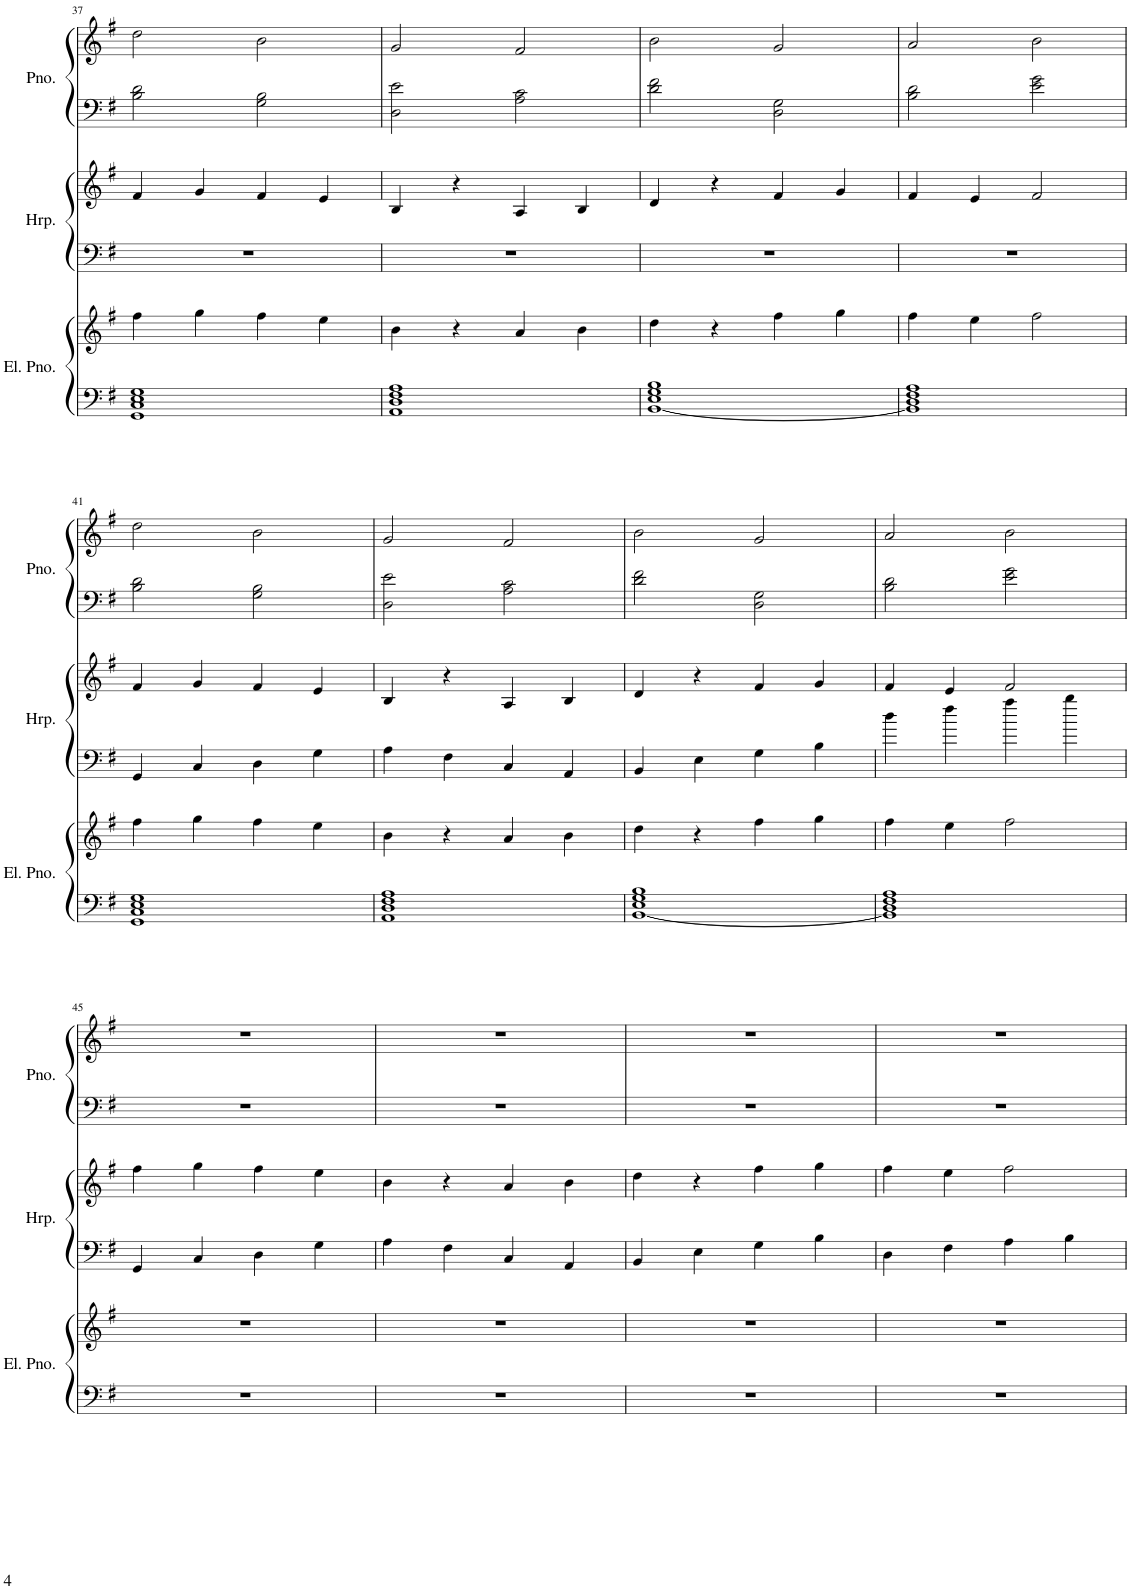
**kern	**kern	**kern	**kern	**kern	**kern
*part3	*part3	*part2	*part2	*part1	*part1
*staff6	*staff5	*staff4	*staff3	*staff2	*staff1
*I"エレクトリックピアノ	*	*I"ハープ	*	*I"Piano	*
*	*	*	*	*I'Pno.	*
!!LO:PB:g=z
*clefF4	*clefG2	*clefF4	*clefG2	*clefF4	*clefG2
*k[f#]	*k[f#]	*k[f#]	*k[f#]	*k[f#]	*k[f#]
*M4/4	*M4/4	*M4/4	*M4/4	*M4/4	*M4/4
=37	=37	=37	=37	=37	=37
1GG 1C 1E 1G	4ff#\	1r	4f#/	2B\ 2d\	2dd\
.	4gg\	.	4g/	.	.
.	4ff#\	.	4f#/	2G\ 2B\	2b\
.	4ee\	.	4e/	.	.
=38	=38	=38	=38	=38	=38
1AA 1D 1F# 1A	4b\	1r	4B/	2D\ 2e\	2g/
.	4r	.	4r	.	.
.	4a/	.	4A/	2A\ 2c\	2f#/
.	4b\	.	4B/	.	.
=39	=39	=39	=39	=39	=39
[1BB 1E 1G 1B	4dd\	1r	4d/	2d\ 2f#\	2b\
.	4r	.	4r	.	.
.	4ff#\	.	4f#/	2D\ 2G\	2g/
.	4gg\	.	4g/	.	.
=40	=40	=40	=40	=40	=40
1BB] 1D 1F# 1A	4ff#\	1r	4f#/	2B\ 2d\	2a/
.	4ee\	.	4e/	.	.
.	2ff#\	.	2f#/	2e\ 2g\	2b\
!!LO:LB:g=z
=41	=41	=41	=41	=41	=41
1GG 1C 1E 1G	4ff#\	4GG/	4f#/	2B\ 2d\	2dd\
.	4gg\	4C/	4g/	.	.
.	4ff#\	4D\	4f#/	2G\ 2B\	2b\
.	4ee\	4G\	4e/	.	.
=42	=42	=42	=42	=42	=42
1AA 1D 1F# 1A	4b\	4A\	4B/	2D\ 2e\	2g/
.	4r	4F#\	4r	.	.
.	4a/	4C/	4A/	2A\ 2c\	2f#/
.	4b\	4AA/	4B/	.	.
=43	=43	=43	=43	=43	=43
[1BB 1E 1G 1B	4dd\	4BB/	4d/	2d\ 2f#\	2b\
.	4r	4E\	4r	.	.
.	4ff#\	4G\	4f#/	2D\ 2G\	2g/
.	4gg\	4B\	4g/	.	.
=44	=44	=44	=44	=44	=44
1BB] 1D 1F# 1A	4ff#\	4dd\	4f#/	2B\ 2d\	2a/
.	4ee\	4ff#\	4e/	.	.
.	2ff#\	4aa\	2f#/	2e\ 2g\	2b\
.	.	4bb\	.	.	.
!!LO:LB:g=z
=45	=45	=45	=45	=45	=45
1r	1r	4GG/	4ff#\	1r	1r
.	.	4C/	4gg\	.	.
.	.	4D\	4ff#\	.	.
.	.	4G\	4ee\	.	.
=46	=46	=46	=46	=46	=46
1r	1r	4A\	4b\	1r	1r
.	.	4F#\	4r	.	.
.	.	4C/	4a/	.	.
.	.	4AA/	4b\	.	.
=47	=47	=47	=47	=47	=47
1r	1r	4BB/	4dd\	1r	1r
.	.	4E\	4r	.	.
.	.	4G\	4ff#\	.	.
.	.	4B\	4gg\	.	.
=48	=48	=48	=48	=48	=48
1r	1r	4D\	4ff#\	1r	1r
.	.	4F#\	4ee\	.	.
.	.	4A\	2ff#\	.	.
.	.	4B\	.	.	.
=	=	=	=	=	=
*-	*-	*-	*-	*-	*-
